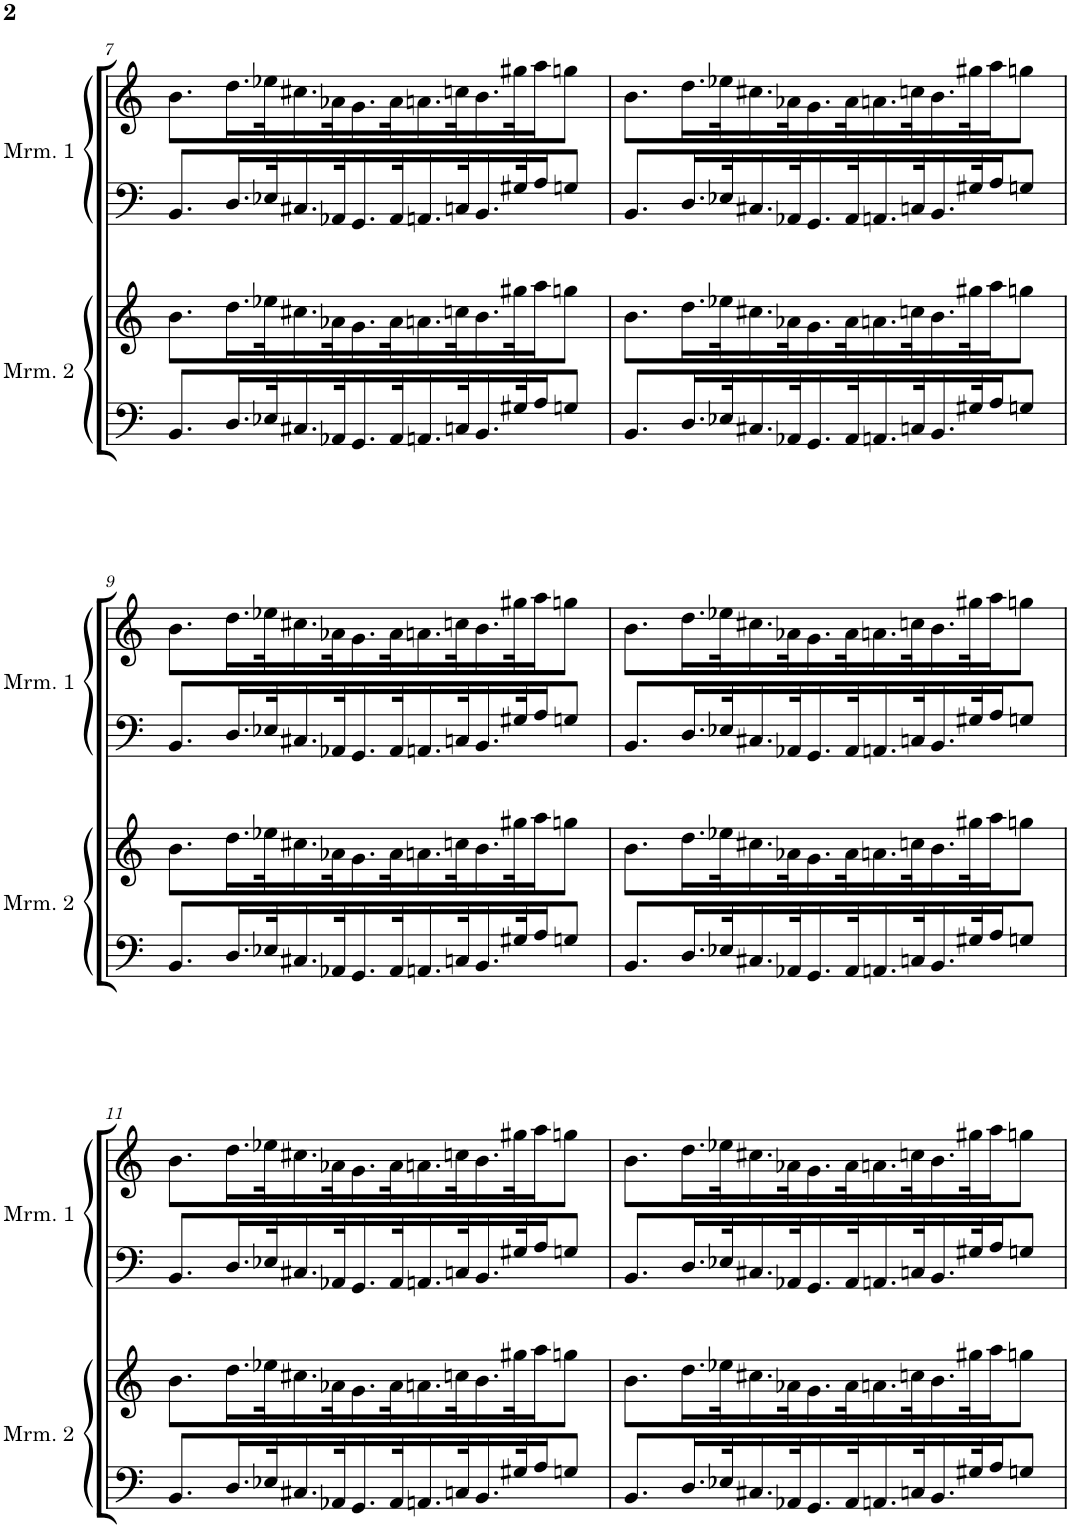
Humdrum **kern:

**kern	**kern	**kern	**kern
*part4	*part3	*part2	*part1
*staff4	*staff3	*staff2	*staff1
*I"Marimba 2	*I"Marimba 2	*I"Marimba 1	*I"Marimba 1
*I'Mrm. 2	*I'Mrm. 2	*I'Mrm. 1	*I'Mrm. 1
!!LO:PB:g=z
*clefF4	*clefG2	*clefF4	*clefG2
*k[]	*k[]	*k[]	*k[]
*M4/4	*M4/4	*M4/4	*M4/4
=7	=7	=7	=7
8.BB/L	8.b\L	8.BB/L	8.b\L
16.D/L	16.dd\L	16.D/L	16.dd\L
32E-X/K	32ee-X\K	32E-X/K	32ee-X\K
16.C#X/	16.cc#X\	16.C#X/	16.cc#X\
32AA-X/K	32a-X\K	32AA-X/K	32a-X\K
16.GG/	16.g\	16.GG/	16.g\
32AA-/K	32a-\K	32AA-/K	32a-\K
16.AAn/	16.an\	16.AAn/	16.an\
32Cn/K	32ccn\K	32Cn/K	32ccn\K
16.BB/	16.b\	16.BB/	16.b\
32G#X/K	32gg#X\K	32G#X/K	32gg#X\K
16A/J	16aa\J	16A/J	16aa\J
8Gn/J	8ggn\J	8Gn/J	8ggn\J
=8	=8	=8	=8
8.BB/L	8.b\L	8.BB/L	8.b\L
16.D/L	16.dd\L	16.D/L	16.dd\L
32E-X/K	32ee-X\K	32E-X/K	32ee-X\K
16.C#X/	16.cc#X\	16.C#X/	16.cc#X\
32AA-X/K	32a-X\K	32AA-X/K	32a-X\K
16.GG/	16.g\	16.GG/	16.g\
32AA-/K	32a-\K	32AA-/K	32a-\K
16.AAn/	16.an\	16.AAn/	16.an\
32Cn/K	32ccn\K	32Cn/K	32ccn\K
16.BB/	16.b\	16.BB/	16.b\
32G#X/K	32gg#X\K	32G#X/K	32gg#X\K
16A/J	16aa\J	16A/J	16aa\J
8Gn/J	8ggn\J	8Gn/J	8ggn\J
!!LO:LB:g=z
=9	=9	=9	=9
8.BB/L	8.b\L	8.BB/L	8.b\L
16.D/L	16.dd\L	16.D/L	16.dd\L
32E-X/K	32ee-X\K	32E-X/K	32ee-X\K
16.C#X/	16.cc#X\	16.C#X/	16.cc#X\
32AA-X/K	32a-X\K	32AA-X/K	32a-X\K
16.GG/	16.g\	16.GG/	16.g\
32AA-/K	32a-\K	32AA-/K	32a-\K
16.AAn/	16.an\	16.AAn/	16.an\
32Cn/K	32ccn\K	32Cn/K	32ccn\K
16.BB/	16.b\	16.BB/	16.b\
32G#X/K	32gg#X\K	32G#X/K	32gg#X\K
16A/J	16aa\J	16A/J	16aa\J
8Gn/J	8ggn\J	8Gn/J	8ggn\J
=10	=10	=10	=10
8.BB/L	8.b\L	8.BB/L	8.b\L
16.D/L	16.dd\L	16.D/L	16.dd\L
32E-X/K	32ee-X\K	32E-X/K	32ee-X\K
16.C#X/	16.cc#X\	16.C#X/	16.cc#X\
32AA-X/K	32a-X\K	32AA-X/K	32a-X\K
16.GG/	16.g\	16.GG/	16.g\
32AA-/K	32a-\K	32AA-/K	32a-\K
16.AAn/	16.an\	16.AAn/	16.an\
32Cn/K	32ccn\K	32Cn/K	32ccn\K
16.BB/	16.b\	16.BB/	16.b\
32G#X/K	32gg#X\K	32G#X/K	32gg#X\K
16A/J	16aa\J	16A/J	16aa\J
8Gn/J	8ggn\J	8Gn/J	8ggn\J
!!LO:LB:g=z
=11	=11	=11	=11
8.BB/L	8.b\L	8.BB/L	8.b\L
16.D/L	16.dd\L	16.D/L	16.dd\L
32E-X/K	32ee-X\K	32E-X/K	32ee-X\K
16.C#X/	16.cc#X\	16.C#X/	16.cc#X\
32AA-X/K	32a-X\K	32AA-X/K	32a-X\K
16.GG/	16.g\	16.GG/	16.g\
32AA-/K	32a-\K	32AA-/K	32a-\K
16.AAn/	16.an\	16.AAn/	16.an\
32Cn/K	32ccn\K	32Cn/K	32ccn\K
16.BB/	16.b\	16.BB/	16.b\
32G#X/K	32gg#X\K	32G#X/K	32gg#X\K
16A/J	16aa\J	16A/J	16aa\J
8Gn/J	8ggn\J	8Gn/J	8ggn\J
=12	=12	=12	=12
8.BB/L	8.b\L	8.BB/L	8.b\L
16.D/L	16.dd\L	16.D/L	16.dd\L
32E-X/K	32ee-X\K	32E-X/K	32ee-X\K
16.C#X/	16.cc#X\	16.C#X/	16.cc#X\
32AA-X/K	32a-X\K	32AA-X/K	32a-X\K
16.GG/	16.g\	16.GG/	16.g\
32AA-/K	32a-\K	32AA-/K	32a-\K
16.AAn/	16.an\	16.AAn/	16.an\
32Cn/K	32ccn\K	32Cn/K	32ccn\K
16.BB/	16.b\	16.BB/	16.b\
32G#X/K	32gg#X\K	32G#X/K	32gg#X\K
16A/J	16aa\J	16A/J	16aa\J
8Gn/J	8ggn\J	8Gn/J	8ggn\J
=	=	=	=
*-	*-	*-	*-
